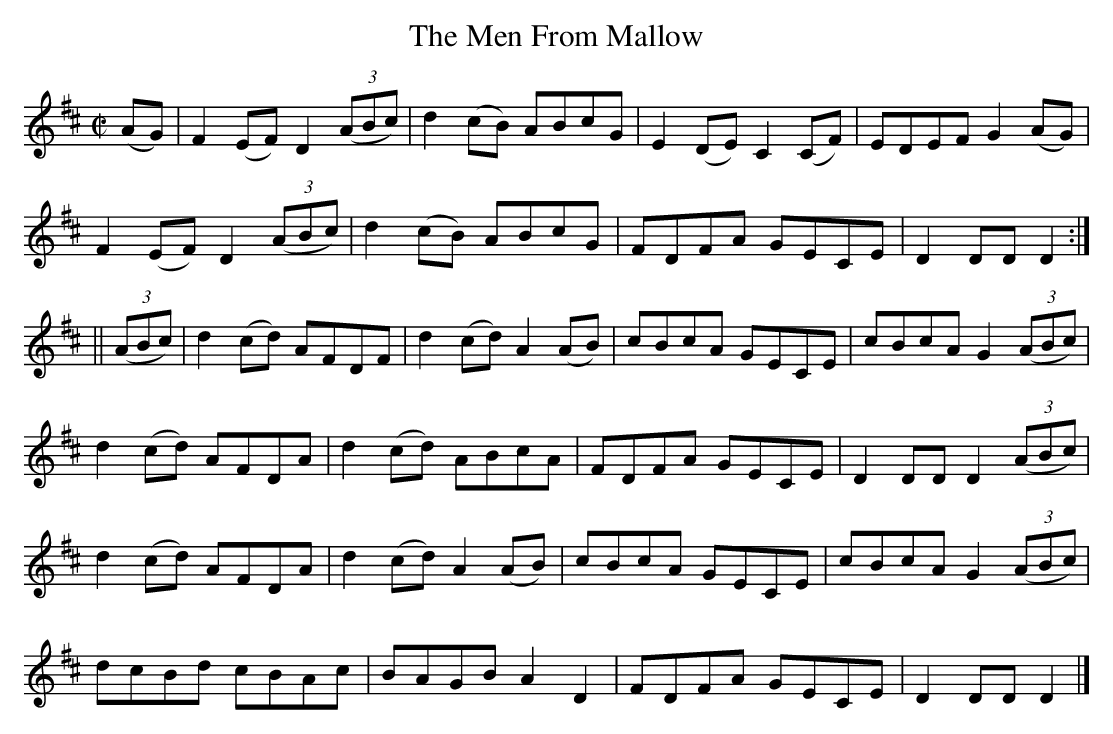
X:1
T: The Men From Mallow
M: C|
L: 1/8
K: D
(AG)|F2 (EF) D2 (3(ABc)|d2 (cB) ABcG|E2 (DE) C2 (CF)|EDEF G2 (AG)|
F2 (EF) D2 (3(ABc)|d2 (cB) ABcG|FDFA GECE|D2 DD D2:|
||(3(ABc)|d2 (cd) AFDF|d2 (cd) A2 (AB)|cBcA GECE|cBcA G2 (3(ABc)|
d2 (cd) AFDA|d2 (cd) ABcA|FDFA GECE|D2 DD D2 (3(ABc)|
d2 (cd) AFDA|d2 (cd) A2 (AB)|cBcA GECE|cBcA G2 (3(ABc)|
dcBd cBAc|BAGB A2 D2|FDFA GECE|D2 DD D2|]
